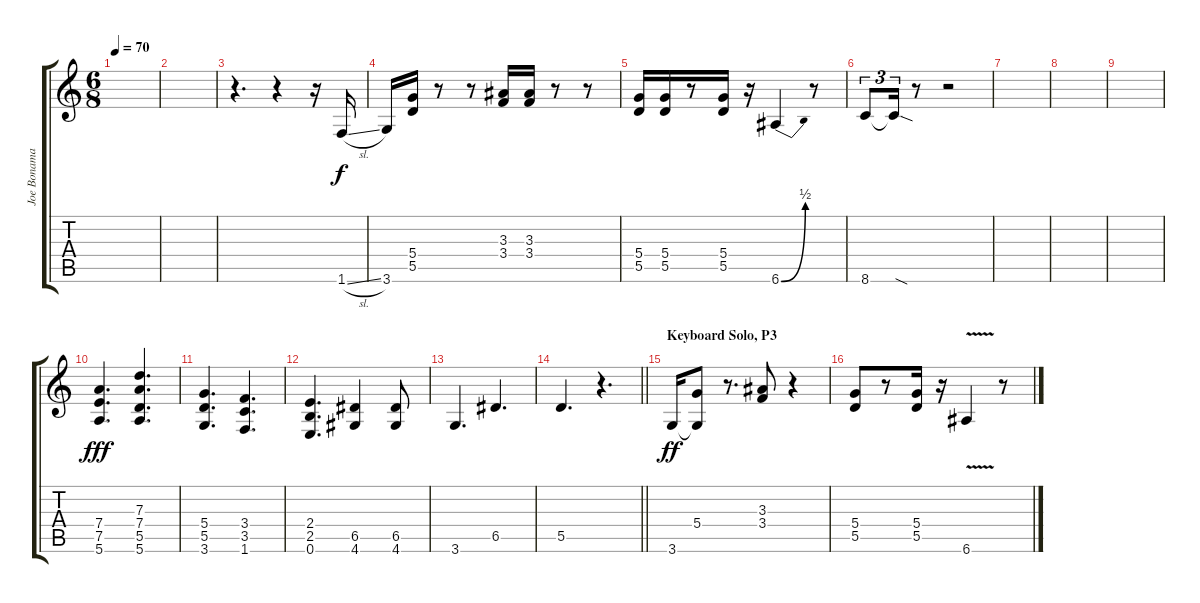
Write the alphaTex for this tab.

\track ("Joe Bonamassa Guitar" "Joe Bonama") {instrument electricguitarjazz}
\staff {score tabs}
\tuning (E4 B3 G3 D3 A2 E2) {hide}
\ts (6 8)
\tempo 70
\clef g2
\ks c
|
|
r.4{d} r.4 r.16 1.6{sl}.16 |
3.6.16 (5.4 5.5).16 r.8 r.8 (3.3 3.4).16 (3.3 3.4).16 r.8 r.8 |
(5.4 5.5).16 (5.4 5.5).16 r.8 (5.4 5.5).16 r.16 6.6{be (bend 0 0 60 2)}.4 r.8 |
8.6.8{tu (3 2)} 8.6{sod t}.16{tu (3 2) dy f} r.8 r.2 |
|
|
|
(7.4 7.5 5.6).4{d dy fff volume 12} (7.3 7.4 5.5 5.6).4{d} |
(5.4 5.5 3.6).4{d} (3.4 3.5 1.6).4{d} |
(2.4 2.5 0.6).4{d} (6.5 4.6).4 (6.5 4.6).8 |
3.6.4{d} 6.5.4{d} |
\barLineRight lightlight
5.5.4{d} r.4{d} |
\section ("" "Keyboard Solo, P3")
3.6.16{dy ff} (5.4 3.6{t}).8 r.8{d} (3.3 3.4).8 r.4 |
(5.4 5.5).8 r.8 (5.4 5.5).16 r.16 6.6{v}.4 r.8
